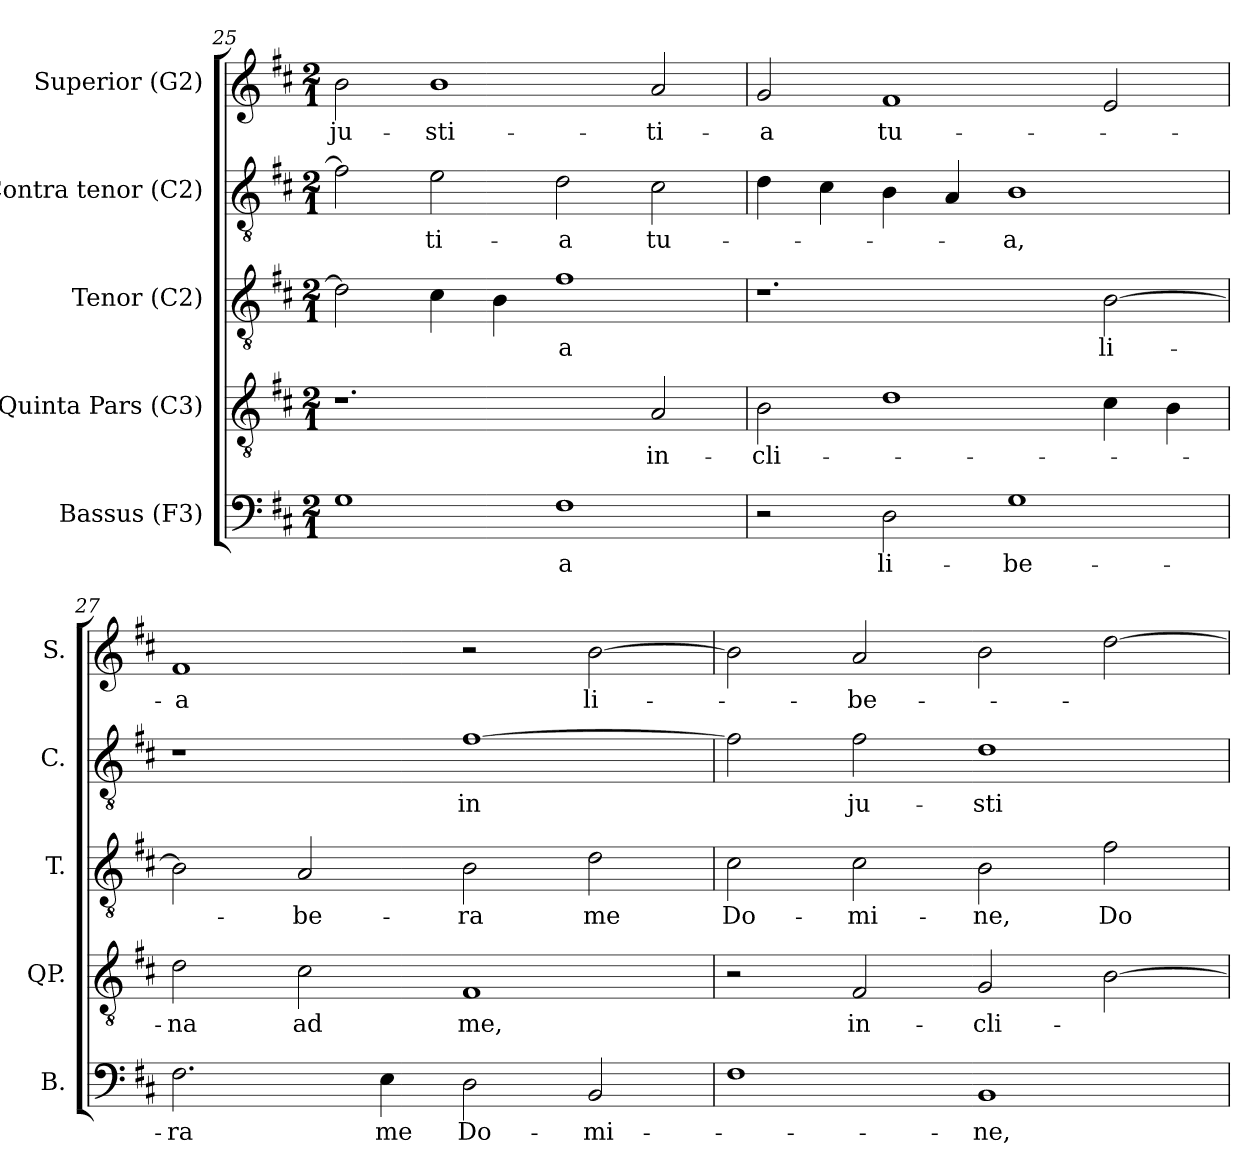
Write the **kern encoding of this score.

**kern	**text	**kern	**text	**kern	**text	**kern	**text	**kern	**text
*part5	*part5	*part4	*part4	*part3	*part3	*part2	*part2	*part1	*part1
*staff5	*staff5	*staff4	*staff4	*staff3	*staff3	*staff2	*staff2	*staff1	*staff1
*I"Bassus (F3)	*	*I"Quinta Pars (C3)	*	*I"Tenor (C2)	*	*I"Contra tenor (C2)	*	*I"Superior (G2)	*
*I'B.	*	*I'QP.	*	*I'T.	*	*I'C.	*	*I'S.	*
!!LO:PB:g=z
*clefF4	*	*clefGv2	*	*clefGv2	*	*clefGv2	*	*clefG2	*
*	*	*ITrd7c12	*	*ITrd7c12	*	*ITrd7c12	*	*	*
*k[f#c#]	*	*k[f#c#]	*	*k[f#c#]	*	*k[f#c#]	*	*k[f#c#]	*
*D:	*	*D:	*	*D:	*	*D:	*	*D:	*
*M2/1	*	*M2/1	*	*M2/1	*	*M2/1	*	*M2/1	*
=25	=25	=25	=25	=25	=25	=25	=25	=25	=25
!	!	!	!	!	!	!	!	!	!LO:LY:b:color=#000000
1Gi	.	1.r	.	2Di\]	.	2F#i\]	.	2bi\	ju-
!	!	!	!	!	!	!	!LO:LY:b:color=#000000	!	!
!	!	!	!	!	!	!	!	!	!LO:LY:b:color=#000000
.	.	.	.	4C#i\	.	2Ei\	-ti-	1bi	-sti-
.	.	.	.	4BBi\	.	.	.	.	.
!	!LO:LY:b:color=#000000	!	!	!	!	!	!	!	!
!	!	!	!	!	!LO:LY:b:color=#000000	!	!	!	!
!	!	!	!	!	!	!	!LO:LY:b:color=#000000	!	!
1F#i	-a	.	.	1F#i	-a	2Di\	-a	.	.
!	!	!	!LO:LY:b:color=#000000	!	!	!	!	!	!
!	!	!	!	!	!	!	!LO:LY:b:color=#000000	!	!
!	!	!	!	!	!	!	!	!	!LO:LY:b:color=#000000
.	.	2AAi/	in-	.	.	2C#i\	tu-	2ai/	-ti-
=26	=26	=26	=26	=26	=26	=26	=26	=26	=26
!	!	!	!LO:LY:b:color=#000000	!	!	!	!	!	!
!	!	!	!	!	!	!	!	!	!LO:LY:b:color=#000000
2r	.	2BBi\	-cli-	1.r	.	4Di\	.	2gi/	-a
.	.	.	.	.	.	4C#i\	.	.	.
!	!LO:LY:b:color=#000000	!	!	!	!	!	!	!	!
!	!	!	!	!	!	!	!	!	!LO:LY:b:color=#000000
2Di\	li-	1Di	.	.	.	4BBi\	.	1f#i	tu-
.	.	.	.	.	.	4AAi/	.	.	.
!	!LO:LY:b:color=#000000	!	!	!	!	!	!	!	!
!	!	!	!	!	!	!	!LO:LY:b:color=#000000	!	!
1Gi	-be-	.	.	.	.	1BBi	-a,	.	.
!	!	!	!	!	!LO:LY:b:color=#000000	!	!	!	!
.	.	4C#i\	.	[2BBi\	li-	.	.	2ei/	.
.	.	4BBi\	.	.	.	.	.	.	.
=27	=27	=27	=27	=27	=27	=27	=27	=27	=27
!	!LO:LY:b:color=#000000	!	!	!	!	!	!	!	!
!	!	!	!LO:LY:b:color=#000000	!	!	!	!	!	!
!	!	!	!	!	!	!	!	!	!LO:LY:b:color=#000000
2.F#i\	-ra	2Di\	-na	2BBi\]	.	1r	.	1f#i	-a
!	!	!	!LO:LY:b:color=#000000	!	!	!	!	!	!
!	!	!	!	!	!LO:LY:b:color=#000000	!	!	!	!
.	.	2C#i\	ad	2AAi/	-be-	.	.	.	.
!	!LO:LY:b:color=#000000	!	!	!	!	!	!	!	!
4Ei\	me	.	.	.	.	.	.	.	.
!	!LO:LY:b:color=#000000	!	!	!	!	!	!	!	!
!	!	!	!LO:LY:b:color=#000000	!	!	!	!	!	!
!	!	!	!	!	!LO:LY:b:color=#000000	!	!	!	!
!	!	!	!	!	!	!	!LO:LY:b:color=#000000	!	!
2Di\	Do-	1FF#i	me,	2BBi\	-ra	[1F#i	in	2r	.
!	!LO:LY:b:color=#000000	!	!	!	!	!	!	!	!
!	!	!	!	!	!LO:LY:b:color=#000000	!	!	!	!
!	!	!	!	!	!	!	!	!	!LO:LY:b:color=#000000
2BBi/	-mi-	.	.	2Di\	me	.	.	[2bi\	li-
=28	=28	=28	=28	=28	=28	=28	=28	=28	=28
!	!	!	!	!	!LO:LY:b:color=#000000	!	!	!	!
1F#i	.	2r	.	2C#i\	Do-	2F#i\]	.	2bi\]	.
!	!	!	!LO:LY:b:color=#000000	!	!	!	!	!	!
!	!	!	!	!	!LO:LY:b:color=#000000	!	!	!	!
!	!	!	!	!	!	!	!LO:LY:b:color=#000000	!	!
!	!	!	!	!	!	!	!	!	!LO:LY:b:color=#000000
.	.	2FF#i/	in-	2C#i\	-mi-	2F#i\	ju-	2ai/	-be-
!	!LO:LY:b:color=#000000	!	!	!	!	!	!	!	!
!	!	!	!LO:LY:b:color=#000000	!	!	!	!	!	!
!	!	!	!	!	!LO:LY:b:color=#000000	!	!	!	!
!	!	!	!	!	!	!	!LO:LY:b:color=#000000	!	!
1BBi	-ne,	2GGi/	-cli-	2BBi\	-ne,	1Di	-sti-	2bi\	.
!	!	!	!	!	!LO:LY:b:color=#000000	!	!	!	!
.	.	[2BBi\	.	2F#i\	Do-	.	.	[2ddi\	.
=	=	=	=	=	=	=	=	=	=
*-	*-	*-	*-	*-	*-	*-	*-	*-	*-
